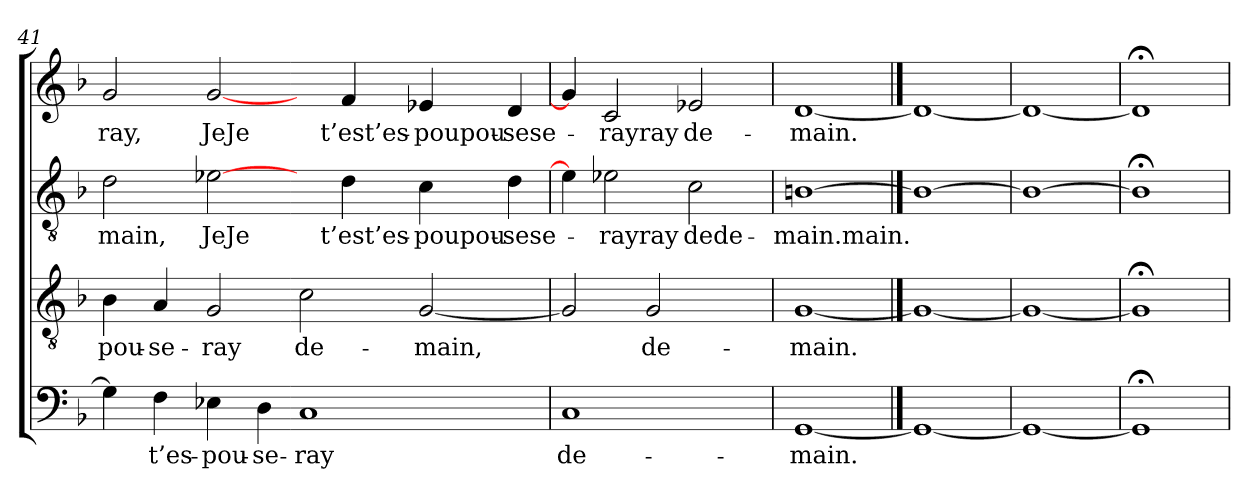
**kern	**text	**kern	**text	**kern	**text	**kern	**text
*part4	*part4	*part3	*part3	*part2	*part2	*part1	*part1
*staff4	*staff4	*staff3	*staff3	*staff2	*staff2	*staff1	*staff1
*clefF4	*	*clefGv2	*	*clefGv2	*	*clefG2	*
*k[b-]	*	*k[b-]	*	*k[b-]	*	*k[b-]	*
=41	=41	=41	=41	=41	=41	=41	=41
4G]	.	4B-	-pou-	2d	-main,	2g	-ray,
4F	t’es-	4A	-se-	.	.	.	.
4E-X	-pou-	2G	-ray	[2e-X	JeJe	[2g	JeJe
4D	-se-	.	.	.	.	.	.
1C	-ray	2c	de-	4ryy	.	4ryy	.
.	.	.	.	4d	t’est’es-	4f	t’est’es-
.	.	[2G	-main,	4c	-poupou-	4e-X	-poupou-
.	.	.	.	4d	-sese-	4d	-sese-
=42	=42	=42	=42	=42	=42	=42	=42
1C	de-	2G]	.	4e-]	.	4g]	.
.	.	.	.	2e-X	-rayray	2c	-rayray
.	.	2G	de-	.	.	.	.
.	.	.	.	2c	dede-	2e-X	de-
4ryy	.	4ryy	.	.	.	.	.
=43	=43	=43	=43	=43	=43	=43	=43
[1GG	-main.	[1G	-main.	[1Bn	-main.main.	[1d	-main.
==44	==44	==44	==44	==44	==44	==44	==44
1GG_	.	1G_	.	1B_	.	1d_	.
=45	=45	=45	=45	=45	=45	=45	=45
1GG_	.	1G_	.	1B_	.	1d_	.
=46	=46	=46	=46	=46	=46	=46	=46
1GG;<]	.	1G;<]	.	1B;<]	.	1d;<]	.
=	=	=	=	=	=	=	=
*-	*-	*-	*-	*-	*-	*-	*-
